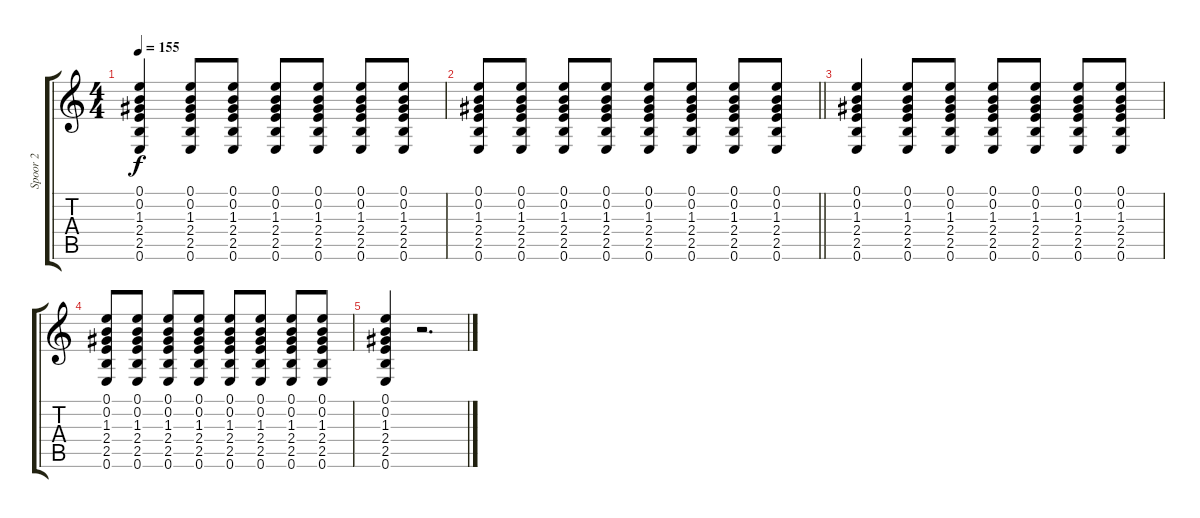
\track ("Spoor 2" "Spoor 2") {instrument overdrivenguitar}
\staff {score tabs}
\tuning (E4 B3 G3 D3 A2 E2) {hide}
\ts (4 4)
\tempo 155
\clef g2
\ks c
(0.1 0.2 1.3 2.4 2.5 0.6).4{dy f} (0.1 0.2 1.3 2.4 2.5 0.6).8 (0.1 0.2 1.3 2.4 2.5 0.6).8 (0.1 0.2 1.3 2.4 2.5 0.6).8 (0.1 0.2 1.3 2.4 2.5 0.6).8 (0.1 0.2 1.3 2.4 2.5 0.6).8 (0.1 0.2 1.3 2.4 2.5 0.6).8 |
\barLineRight lightlight
(0.1 0.2 1.3 2.4 2.5 0.6).8 (0.1 0.2 1.3 2.4 2.5 0.6).8 (0.1 0.2 1.3 2.4 2.5 0.6).8 (0.1 0.2 1.3 2.4 2.5 0.6).8 (0.1 0.2 1.3 2.4 2.5 0.6).8 (0.1 0.2 1.3 2.4 2.5 0.6).8 (0.1 0.2 1.3 2.4 2.5 0.6).8 (0.1 0.2 1.3 2.4 2.5 0.6).8 |
(0.1 0.2 1.3 2.4 2.5 0.6).4 (0.1 0.2 1.3 2.4 2.5 0.6).8 (0.1 0.2 1.3 2.4 2.5 0.6).8 (0.1 0.2 1.3 2.4 2.5 0.6).8 (0.1 0.2 1.3 2.4 2.5 0.6).8 (0.1 0.2 1.3 2.4 2.5 0.6).8 (0.1 0.2 1.3 2.4 2.5 0.6).8 |
(0.1 0.2 1.3 2.4 2.5 0.6).8 (0.1 0.2 1.3 2.4 2.5 0.6).8 (0.1 0.2 1.3 2.4 2.5 0.6).8 (0.1 0.2 1.3 2.4 2.5 0.6).8 (0.1 0.2 1.3 2.4 2.5 0.6).8 (0.1 0.2 1.3 2.4 2.5 0.6).8 (0.1 0.2 1.3 2.4 2.5 0.6).8 (0.1 0.2 1.3 2.4 2.5 0.6).8 |
(0.1 0.2 1.3 2.4 2.5 0.6).4 r.2{d}
